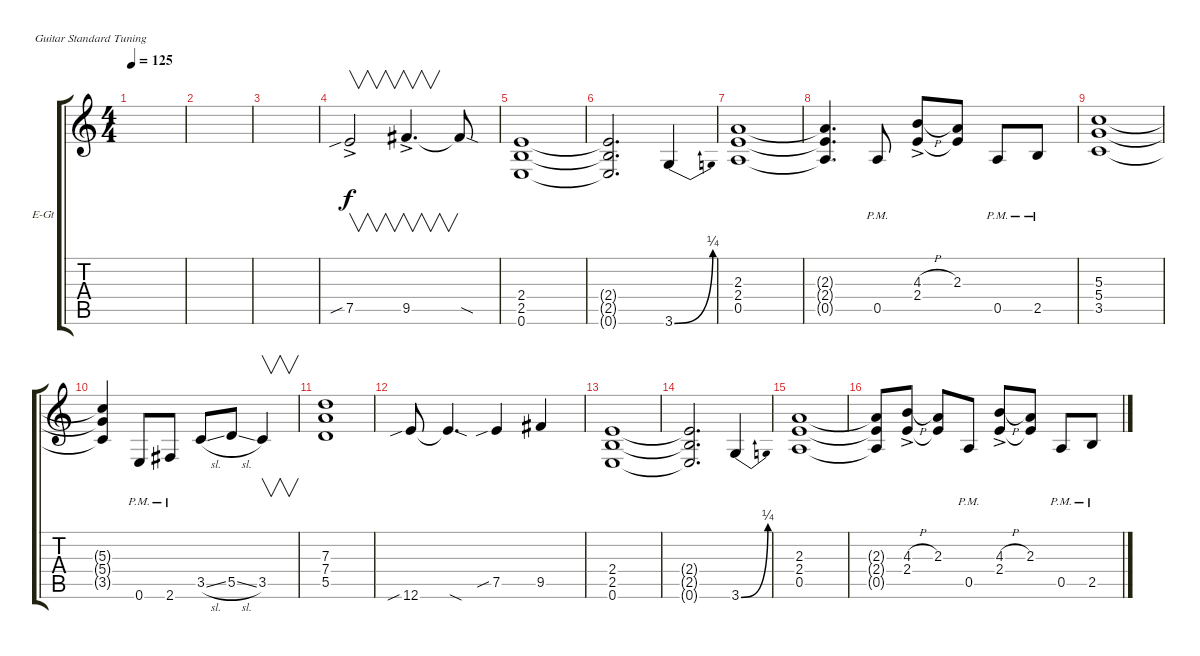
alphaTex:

\defaultSystemsLayout 4
\bracketExtendMode groupsimilarinstruments
\firstSystemTrackNameOrientation horizontal
\otherSystemsTrackNameOrientation horizontal
\track ("Rhythm Distortion" "E-Gt") {instrument distortionguitar}
\staff {score tabs}
\tuning (E4 B3 G3 D3 A2 E2)
\ts (4 4)
\tempo 125
\clef g2
\ks c
|
|
|
7.5{sib ac}.2{v} 9.5{ac}.4{v d} 9.5{sod t}.8 |
(2.4 2.5 0.6).1 |
(2.4{t} 2.5{t} 0.6{t}).2{d} 3.6{be (bend 0 0 15 1)}.4 |
(2.3 2.4 0.5).1 |
(2.3{t} 2.4{t} 0.5{t}).4{d} 0.5{pm}.8 (4.3{h ac} 2.4{ac}).8 (2.3 2.4{t}).8 0.5{pm}.8 2.5{pm}.8 |
(5.3 5.4 3.5).1 |
(5.3{t} 5.4{t} 3.5{t}).4 0.6{pm}.8 2.6{pm}.8 3.5{sl}.8 5.5{sl}.8 3.5.4{v} |
(7.3 7.4 5.5).1 |
12.6{sib}.8 12.6{sod t}.4{d} 7.5{sib}.4 9.5.4 |
(2.4 2.5 0.6).1 |
(2.4{t} 2.5{t} 0.6{t}).2{d} 3.6{be (bend 0 0 15 1)}.4 |
(2.3 2.4 0.5).1 |
(2.3{t} 2.4{t} 0.5{t}).8 (4.3{h ac} 2.4{ac}).8 (2.3 2.4{t}).8 0.5{pm}.8 (4.3{h ac} 2.4{ac}).8 (2.3 2.4{t}).8 0.5{pm}.8 2.5{pm}.8
